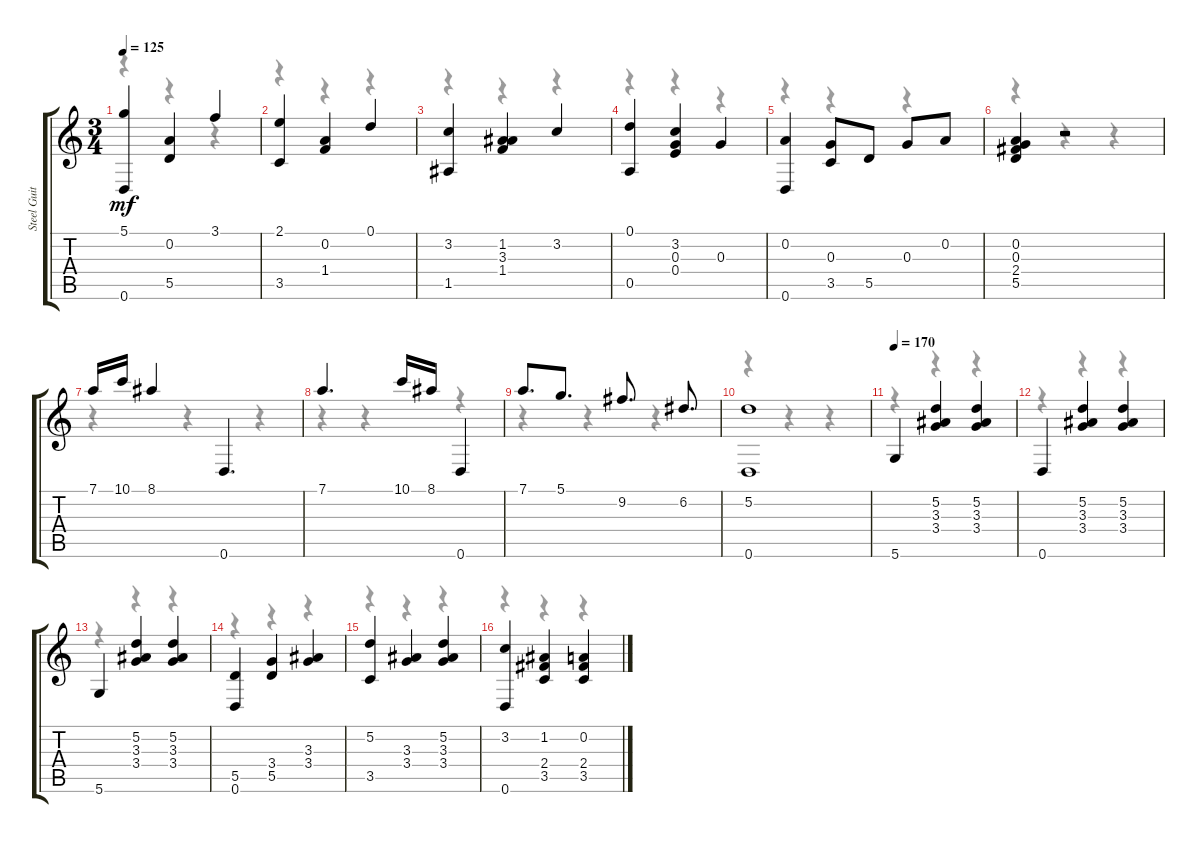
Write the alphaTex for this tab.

\track ("Steel Guitar" "Steel Guit") {instrument acousticguitarsteel}
\staff {score tabs}
\tuning (D4 A3 G3 E3 A2 D2) {hide}
\voice
\ts (3 4)
\tempo 125
\clef g2
\ks c
(5.1 0.6).4{dy mf} (0.2 5.5).4 3.1.4 |
(2.1 3.5).4 (0.2 1.4).4 0.1.4 |
(3.2 1.5).4 (1.2 3.3 1.4).4 3.2.4 |
(0.1 0.5).4 (3.2 0.3 0.4).4 0.3.4 |
(0.2 0.6).4 (0.3 3.5).8 5.5.8 0.3.8 0.2.8 |
(0.2 0.3 2.4 5.5).4 r.2 |
7.1.16 10.1.16 8.1.4 0.6.4{d} |
7.1.4{d} 10.1.16 8.1.16 0.6.4 |
7.1.8{d} 5.1.8{d} 9.2.8{d} 6.2.8{d} |
(5.2 0.6).1 |
\tempo 170
5.6.4 (5.2 3.3 3.4).4 (5.2 3.3 3.4).4 |
0.6.4 (5.2 3.3 3.4).4 (5.2 3.3 3.4).4 |
5.6.4 (5.2 3.3 3.4).4 (5.2 3.3 3.4).4 |
(5.5 0.6).4 (3.4 5.5).4 (3.3 3.4).4 |
(5.2 3.5).4 (3.3 3.4).4 (5.2 3.3 3.4).4 |
(3.2 0.6).4 (1.2 2.4 3.5).4 (0.2 2.4 3.5).4
\voice
\clef g2
\ottava regular
\simile none
\ks c
r.4{dy f} r.4 r.4 |
r.4 r.4 r.4 |
r.4 r.4 r.4 |
r.4 r.4 r.4 |
r.4 r.4 r.4 |
r.4 r.4 r.4 |
r.4 r.4 r.4 |
r.4 r.4 r.4 |
r.4 r.4 r.4 |
r.4 r.4 r.4 |
r.4 r.4 r.4 |
r.4 r.4 r.4 |
r.4 r.4 r.4 |
r.4 r.4 r.4 |
r.4 r.4 r.4 |
r.4 r.4 r.4
